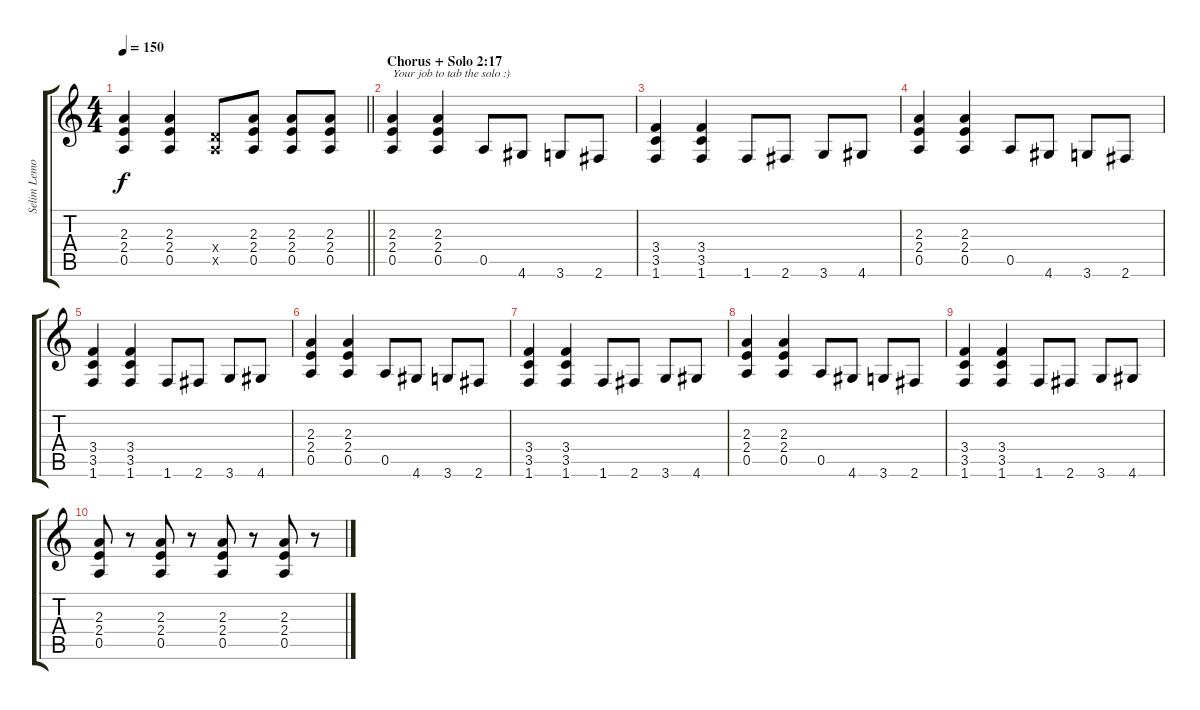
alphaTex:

\track ("Selim Lemouchi" "Selim Lemo") {instrument distortionguitar}
\staff {score tabs}
\tuning (E4 B3 G3 D3 A2 E2) {hide}
\ts (4 4)
\tempo 150
\clef g2
\barLineRight lightlight
\ks c
(2.3 2.4 0.5).4{dy f} (2.3 2.4 0.5).4 (0.4{x} 0.5{x}).8 (2.3 2.4 0.5).8 (2.3 2.4 0.5).8 (2.3 2.4 0.5).8 |
\section ("" "Chorus + Solo 2:17")
(2.3 2.4 0.5).4{txt "Your job to tab the solo :) "} (2.3 2.4 0.5).4 0.5.8 4.6.8 3.6.8 2.6.8 |
(3.4 3.5 1.6).4 (3.4 3.5 1.6).4 1.6.8 2.6.8 3.6.8 4.6.8 |
(2.3 2.4 0.5).4 (2.3 2.4 0.5).4 0.5.8 4.6.8 3.6.8 2.6.8 |
(3.4 3.5 1.6).4 (3.4 3.5 1.6).4 1.6.8 2.6.8 3.6.8 4.6.8 |
(2.3 2.4 0.5).4 (2.3 2.4 0.5).4 0.5.8 4.6.8 3.6.8 2.6.8 |
(3.4 3.5 1.6).4 (3.4 3.5 1.6).4 1.6.8 2.6.8 3.6.8 4.6.8 |
(2.3 2.4 0.5).4 (2.3 2.4 0.5).4 0.5.8 4.6.8 3.6.8 2.6.8 |
(3.4 3.5 1.6).4 (3.4 3.5 1.6).4 1.6.8 2.6.8 3.6.8 4.6.8 |
(2.3 2.4 0.5).8 r.8 (2.3 2.4 0.5).8 r.8 (2.3 2.4 0.5).8 r.8 (2.3 2.4 0.5).8 r.8
